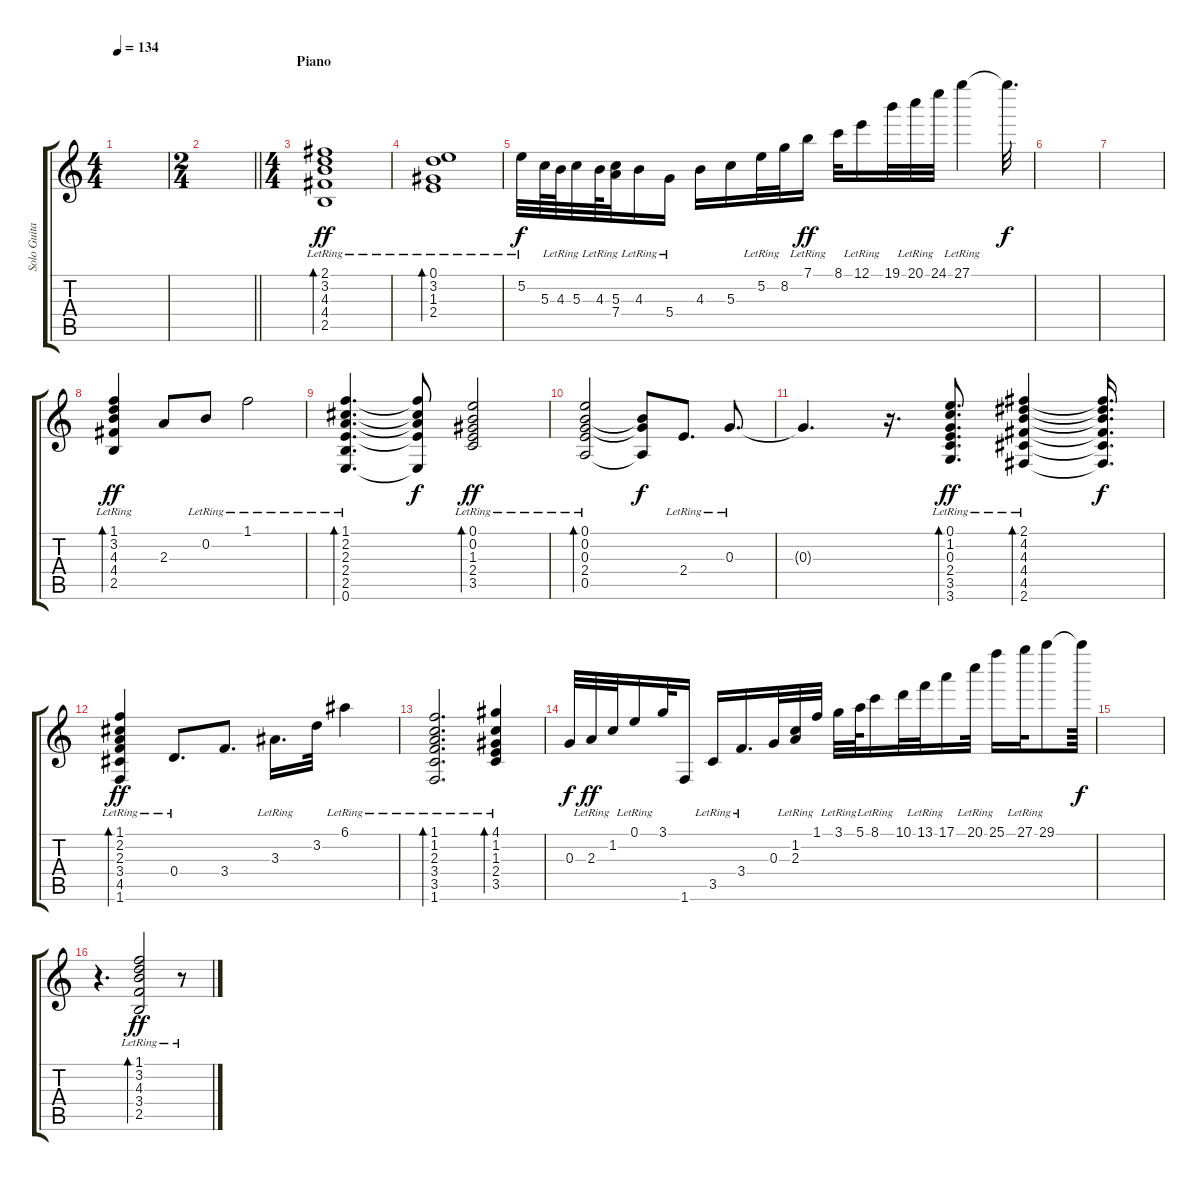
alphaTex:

\track ("Solo Guitar" "Solo Guita") {instrument overdrivenguitar}
\staff {score tabs}
\tuning (E4 B3 G3 D3 A2 E2) {hide}
\ts (4 4)
\tempo 134
\clef g2
\ks c
|
\ts (2 4)
\barLineRight lightlight
|
\ts (4 4)
\section ("" "Piano")
(2.1 3.2{lr} 4.3 4.4 2.5).1{bd 240 dy ff volume 13 instrument acousticgrandpiano} |
(0.1 3.2{lr} 1.3 2.4).1{bd 240} |
5.2{lr}.32{dy f} 5.3.64 4.3{lr}.64 5.3.32 4.3{lr}.64 (5.3 7.4).32 4.3{lr}.16 5.4{lr}.16 4.3.16 5.3.16 5.2{lr}.32 8.2.32 7.1{lr}.16{dy ff} 8.1.32 12.1{lr}.16 19.1.32 20.1{lr}.32 24.1.32 27.1{lr}.4 27.1{t}.32{d dy f} |
|
|
(1.1{lr} 3.2 4.3 4.4 2.5).4{bd 30 dy ff} 2.3.8 0.2{lr}.8 1.1{lr}.2 |
(1.1 2.2{lr} 2.3 2.4 2.5 0.6).4{d bd 30} (1.1{t} 2.2{t} 2.3{t} 2.4{t} 0.6{t}).8{dy f} (0.1 0.2{lr} 1.3 2.4 3.5).2{bd 30 dy ff} |
(0.1 0.2{lr} 0.3 2.4 0.5).2{bd 30} (0.2{t} 0.3{t} 0.5{t}).8{dy f} 2.4{lr}.8{d} 0.3{lr}.8{d} |
0.3{t}.4{d} r.16{d} (0.1 1.2 0.3{lr} 2.4 3.5 3.6).8{d bd 30 dy ff} (2.1 4.2 4.3{lr} 4.4 4.5 2.6).4{bd 30} (2.1{t} 4.2{t} 4.3{t} 4.4{t} 4.5{t} 2.6{t}).16{d dy f} |
(1.1 2.2 2.3{lr} 3.4 4.5 1.6).4{bd 30 dy ff} 0.4{lr}.8{d} 3.4.8{d} 3.3{lr}.16{d} 3.2.32 6.1{lr}.4 |
(1.1 1.2{lr} 2.3 3.4 3.5 1.6).2{d bd 30} (4.1 1.2{lr} 1.3 2.4 3.5).4{bd 30} |
0.3.32{dy f} 2.3{lr}.32{dy ff} 1.2.32 0.1{lr}.16 3.1.32 1.6.16 3.5{lr}.16 3.4{lr}.16{d} 0.3.32 (1.2 2.3{lr}).32 1.1.32 3.1{lr}.32 5.1.64 8.1{lr}.16 10.1.32 13.1{lr}.32 17.1.16 20.1{lr}.32 25.1.16 27.1{lr}.32 29.1{lr}.8 29.1{t}.64{dy f} |
|
r.4{d} (1.1{lr} 3.2 4.3 3.4 2.5).2{bd 240 dy ff} r.8
